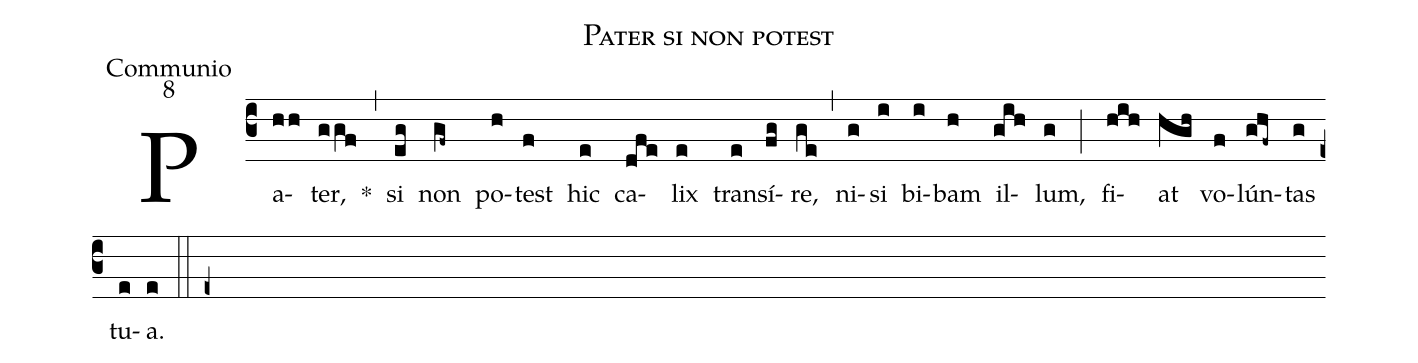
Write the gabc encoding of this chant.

name:Pater si non potest;
office-part:Communio;
mode:8;
%%
(c3) Pa(hh)ter,(ggf) *(,) si(eg) non(gf~) po(h)test(f) hic(e) ca(dfe)lix(e) trans(e)í(fg)re,(ge) (,) ni(g)si(i) bi(i)bam(h) il(gih)lum,(g) (;) fi(hih)at(hgh) vo(f)lún(ghf~)tas(g) tu(e)a.(e) (::e+)
